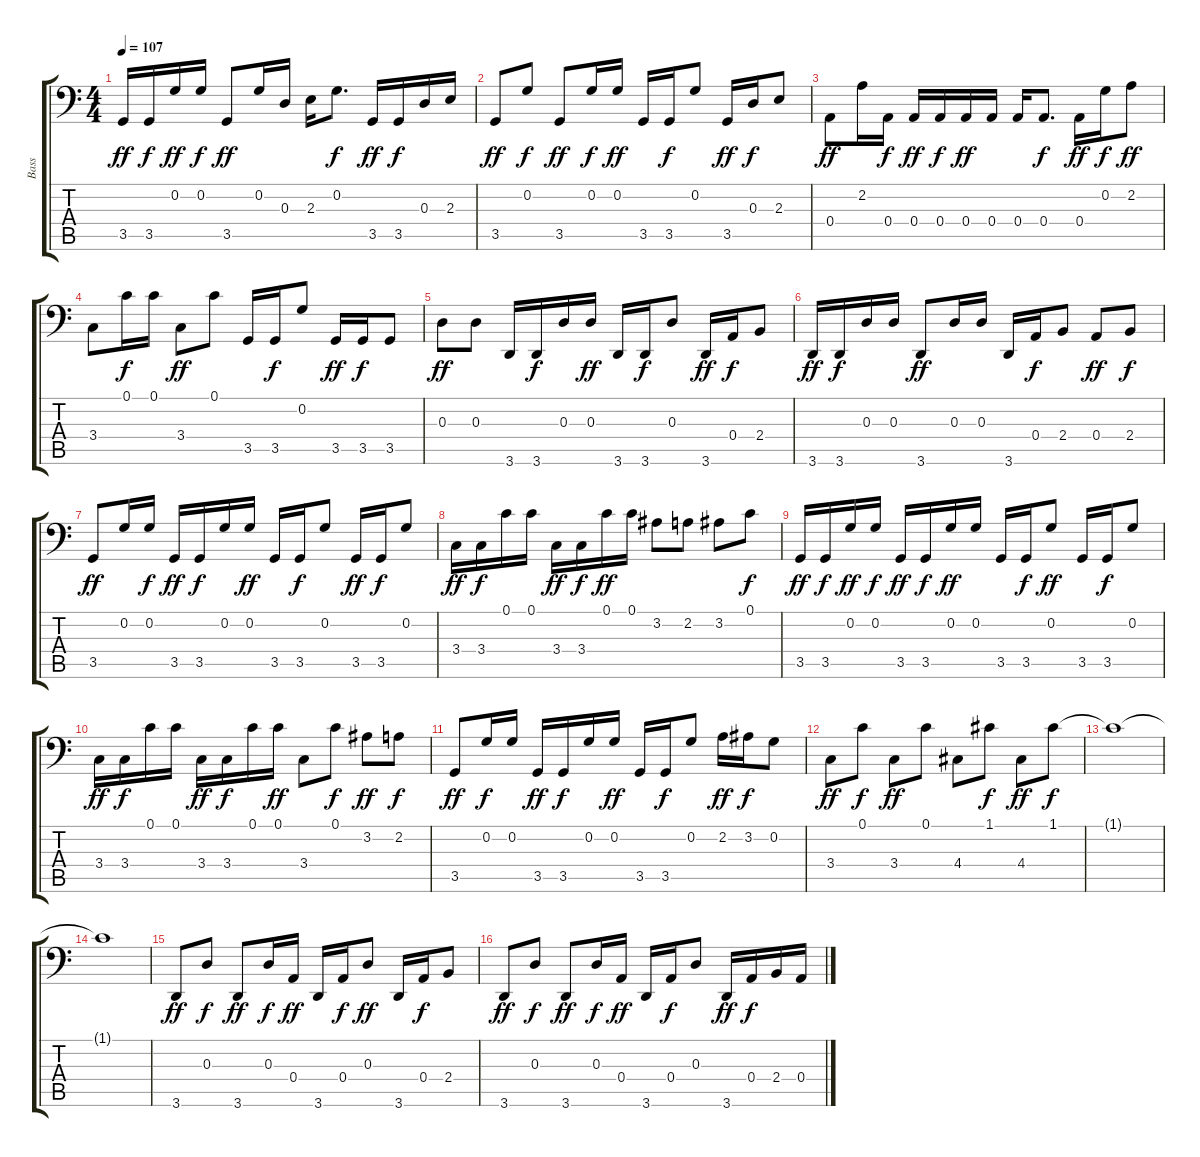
\track ("Bass" "Bass") {instrument electricbassfinger}
\staff {score tabs}
\tuning (C3 G2 D2 A1 E1 B0) {hide}
\ts (4 4)
\tempo 107
\clef f4
\ks c
3.5.16{dy ff} 3.5.16{dy f} 0.2.16{dy ff} 0.2.16{dy f} 3.5.8{dy ff} 0.2.16 0.3.16 2.3.16 0.2.8{d dy f} 3.5.16{dy ff} 3.5.16{dy f} 0.3.16 2.3.16 |
3.5.8{dy ff} 0.2.8{dy f} 3.5.8{dy ff} 0.2.16{dy f} 0.2.16{dy ff} 3.5.16 3.5.16{dy f} 0.2.8 3.5.16{dy ff} 0.3.16{dy f} 2.3.8 |
0.4.8{dy ff} 2.2.16 0.4.16{dy f} 0.4.16{dy ff} 0.4.16{dy f} 0.4.16{dy ff} 0.4.16 0.4.16 0.4.8{d dy f} 0.4.16{dy ff} 0.2.16{dy f} 2.2.8{dy ff} |
3.4.8 0.1.16{dy f} 0.1.16 3.4.8{dy ff} 0.1.8 3.5.16 3.5.16{dy f} 0.2.8 3.5.16{dy ff} 3.5.16{dy f} 3.5.8 |
0.3.8{dy ff} 0.3.8 3.6.16 3.6.16{dy f} 0.3.16 0.3.16{dy ff} 3.6.16 3.6.16{dy f} 0.3.8 3.6.16{dy ff} 0.4.16{dy f} 2.4.8 |
3.6.16{dy ff} 3.6.16{dy f} 0.3.16 0.3.16 3.6.8{dy ff} 0.3.16 0.3.16 3.6.16 0.4.16{dy f} 2.4.8 0.4.8{dy ff} 2.4.8{dy f} |
3.5.8{dy ff} 0.2.16 0.2.16{dy f} 3.5.16{dy ff} 3.5.16{dy f} 0.2.16 0.2.16{dy ff} 3.5.16 3.5.16{dy f} 0.2.8 3.5.16{dy ff} 3.5.16{dy f} 0.2.8 |
3.4.16{dy ff} 3.4.16{dy f} 0.1.16 0.1.16 3.4.16{dy ff} 3.4.16{dy f} 0.1.16{dy ff} 0.1.16 3.2.8 2.2.8 3.2.8 0.1.8{dy f} |
3.5.16{dy ff} 3.5.16{dy f} 0.2.16{dy ff} 0.2.16{dy f} 3.5.16{dy ff} 3.5.16{dy f} 0.2.16{dy ff} 0.2.16 3.5.16 3.5.16{dy f} 0.2.8{dy ff} 3.5.16 3.5.16{dy f} 0.2.8 |
3.4.16{dy ff} 3.4.16{dy f} 0.1.16 0.1.16 3.4.16{dy ff} 3.4.16{dy f} 0.1.16 0.1.16{dy ff} 3.4.8 0.1.8{dy f} 3.2.8{dy ff} 2.2.8{dy f} |
3.5.8{dy ff} 0.2.16{dy f} 0.2.16 3.5.16{dy ff} 3.5.16{dy f} 0.2.16 0.2.16{dy ff} 3.5.16 3.5.16{dy f} 0.2.8 2.2.16{dy ff} 3.2.16{dy f} 0.2.8 |
3.4.8{dy ff} 0.1.8{dy f} 3.4.8{dy ff} 0.1.8 4.4.8 1.1.8{dy f} 4.4.8{dy ff} 1.1.8{dy f} |
1.1{t}.1 |
1.1{t}.1 |
3.6.8{dy ff} 0.3.8{dy f} 3.6.8{dy ff} 0.3.16{dy f} 0.4.16{dy ff} 3.6.16 0.4.16{dy f} 0.3.8{dy ff} 3.6.16 0.4.16{dy f} 2.4.8 |
3.6.8{dy ff} 0.3.8{dy f} 3.6.8{dy ff} 0.3.16{dy f} 0.4.16{dy ff} 3.6.16 0.4.16{dy f} 0.3.8 3.6.16{dy ff} 0.4.16{dy f} 2.4.16 0.4.16
